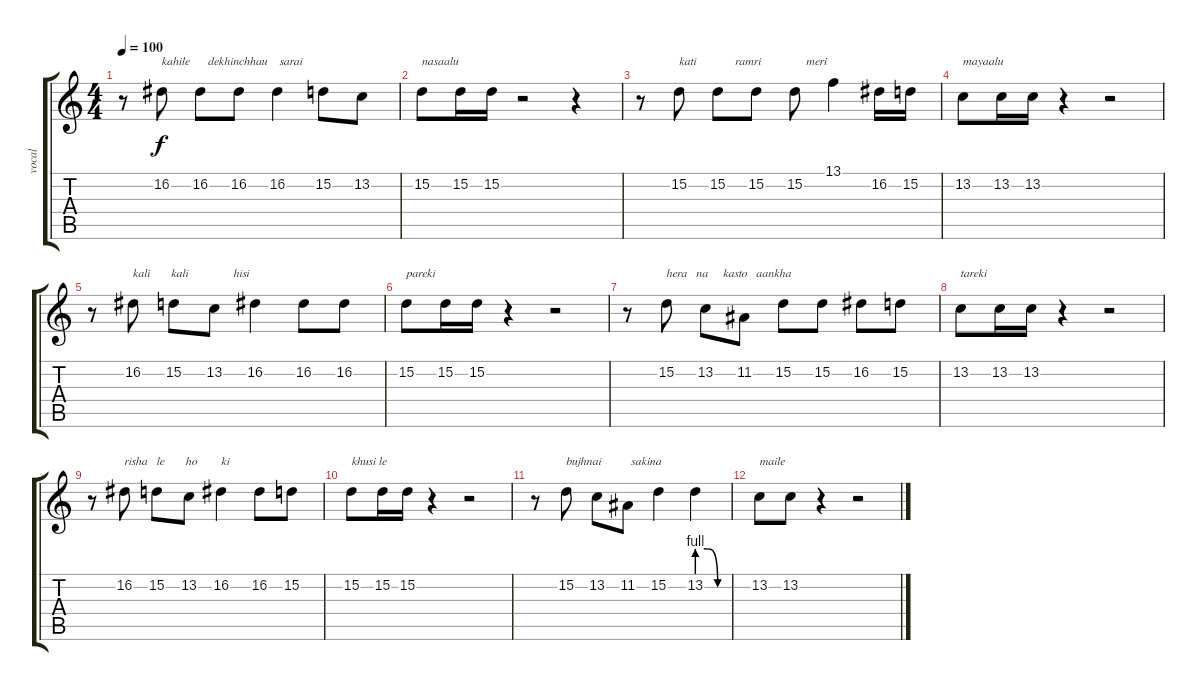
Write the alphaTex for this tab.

\track ("vocal" "vocal") {instrument choiraahs}
\staff {score tabs}
\tuning (E4 B3 G3 D3 A2 E2) {hide}
\ts (4 4)
\tempo 100
\clef g2
\ks c
r.8{dy f} 16.2.8{txt "kahile      dekhinchhau    sarai"} 16.2.8 16.2.8 16.2.4 15.2.8 13.2.8 |
15.2.8{txt "nasaalu"} 15.2.16 15.2.16 r.2 r.4 |
r.8 15.2.8{txt "kati             ramri               meri"} 15.2.8 15.2.8 15.2.8 13.1.4 16.2.16 15.2.16 |
13.2.8{txt "mayaalu"} 13.2.16 13.2.16 r.4 r.2 |
r.8 16.2.8{txt "kali       kali               hisi "} 15.2.8 13.2.8 16.2.4 16.2.8 16.2.8 |
15.2.8{txt "pareki"} 15.2.16 15.2.16 r.4 r.2 |
r.8 15.2.8{txt "hera   na     kasto   aankha   "} 13.2.8 11.2.8 15.2.8 15.2.8 16.2.8 15.2.8 |
13.2.8{txt "tareki"} 13.2.16 13.2.16 r.4 r.2 |
r.8 16.2.8{txt "risha   le       ho        ki"} 15.2.8 13.2.8 16.2.4 16.2.8 15.2.8 |
15.2.8{txt "khusi le"} 15.2.16 15.2.16 r.4 r.2 |
r.8 15.2.8{txt "bujhnai          sakina "} 13.2.8 11.2.8 15.2.4 13.2{be (custom 0 4 20 4 40 0 60 0)}.4 |
13.2.8{txt "maile"} 13.2.8 r.4 r.2
